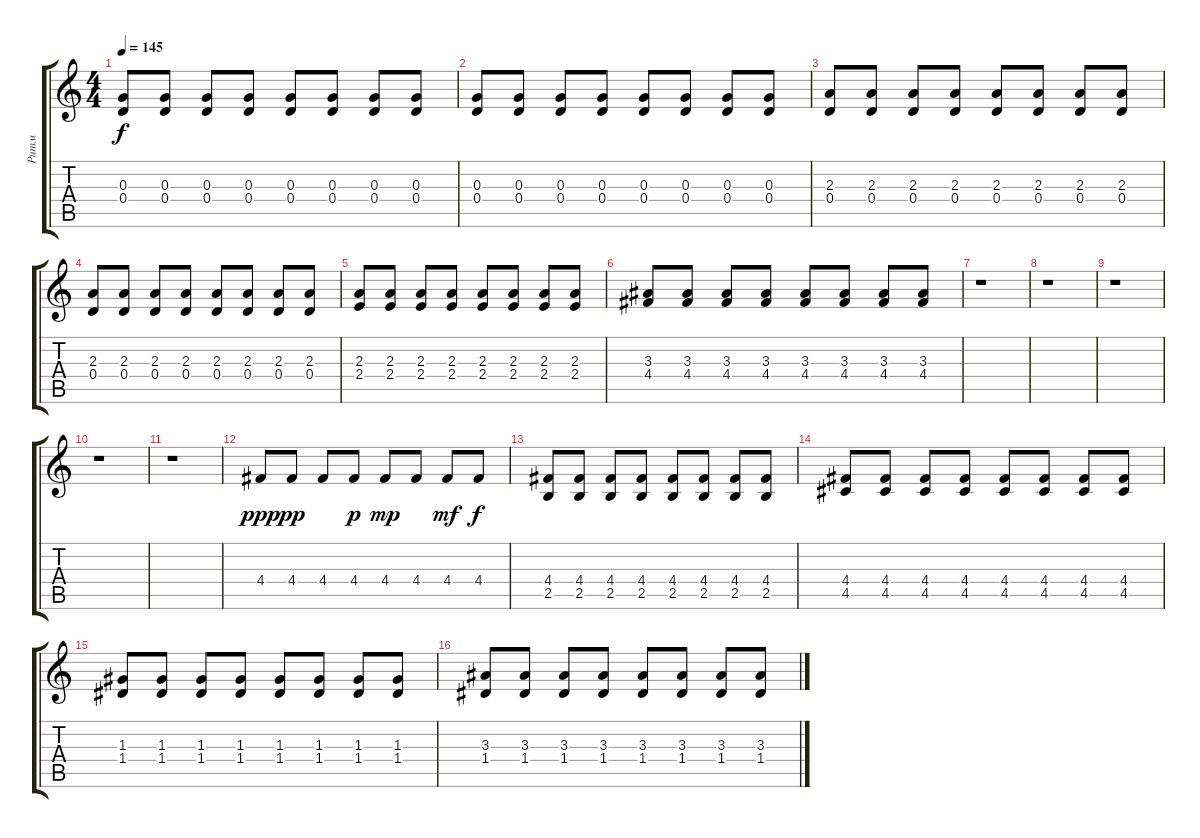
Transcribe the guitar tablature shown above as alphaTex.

\track ("Ритм" "Ритм") {instrument overdrivenguitar}
\staff {score tabs}
\tuning (E4 B3 G3 D3 A2 E2) {hide}
\ts (4 4)
\tempo 145
\clef g2
\ks c
(0.3 0.4).8{dy f} (0.3 0.4).8 (0.3 0.4).8 (0.3 0.4).8 (0.3 0.4).8 (0.3 0.4).8 (0.3 0.4).8 (0.3 0.4).8 |
(0.3 0.4).8 (0.3 0.4).8 (0.3 0.4).8 (0.3 0.4).8 (0.3 0.4).8 (0.3 0.4).8 (0.3 0.4).8 (0.3 0.4).8 |
(2.3 0.4).8 (2.3 0.4).8 (2.3 0.4).8 (2.3 0.4).8 (2.3 0.4).8 (2.3 0.4).8 (2.3 0.4).8 (2.3 0.4).8 |
(2.3 0.4).8 (2.3 0.4).8 (2.3 0.4).8 (2.3 0.4).8 (2.3 0.4).8 (2.3 0.4).8 (2.3 0.4).8 (2.3 0.4).8 |
(2.3 2.4).8 (2.3 2.4).8 (2.3 2.4).8 (2.3 2.4).8 (2.3 2.4).8 (2.3 2.4).8 (2.3 2.4).8 (2.3 2.4).8 |
(3.3 4.4).8 (3.3 4.4).8 (3.3 4.4).8 (3.3 4.4).8 (3.3 4.4).8 (3.3 4.4).8 (3.3 4.4).8 (3.3 4.4).8 |
r.1 |
r.1 |
r.1 |
r.1 |
r.1 |
4.4.8{dy ppp} 4.4.8{dy pp} 4.4.8 4.4.8{dy p} 4.4.8{dy mp} 4.4.8 4.4.8{dy mf} 4.4.8{dy f} |
(4.4 2.5).8 (4.4 2.5).8 (4.4 2.5).8 (4.4 2.5).8 (4.4 2.5).8 (4.4 2.5).8 (4.4 2.5).8 (4.4 2.5).8 |
(4.4 4.5).8 (4.4 4.5).8 (4.4 4.5).8 (4.4 4.5).8 (4.4 4.5).8 (4.4 4.5).8 (4.4 4.5).8 (4.4 4.5).8 |
(1.3 1.4).8 (1.3 1.4).8 (1.3 1.4).8 (1.3 1.4).8 (1.3 1.4).8 (1.3 1.4).8 (1.3 1.4).8 (1.3 1.4).8 |
(3.3 1.4).8 (3.3 1.4).8 (3.3 1.4).8 (3.3 1.4).8 (3.3 1.4).8 (3.3 1.4).8 (3.3 1.4).8 (3.3 1.4).8
